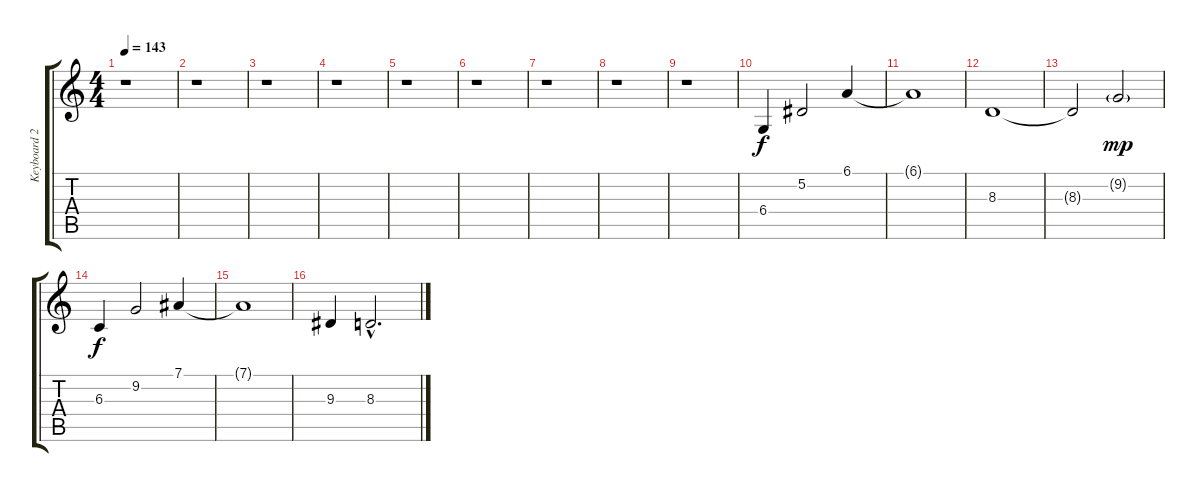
\track ("Keyboard 2" "Keyboard 2") {instrument stringensemble1}
\staff {score tabs}
\tuning (Eb4 Bb3 Gb3 Db3 Ab2 Eb2) {hide}
\ts (4 4)
\tempo 143
\clef g2
\ks c
r.1{dy f instrument stringensemble1} |
r.1 |
r.1 |
r.1 |
r.1 |
r.1 |
r.1 |
r.1 |
r.1 |
6.4.4{instrument marimba} 5.2.2 6.1.4 |
6.1{t}.1 |
8.3.1 |
8.3{t}.2 9.2{g}.2{dy mp} |
6.3.4{dy f} 9.2.2 7.1.4 |
7.1{t}.1 |
9.3.4 8.3{hac}.2{d}
